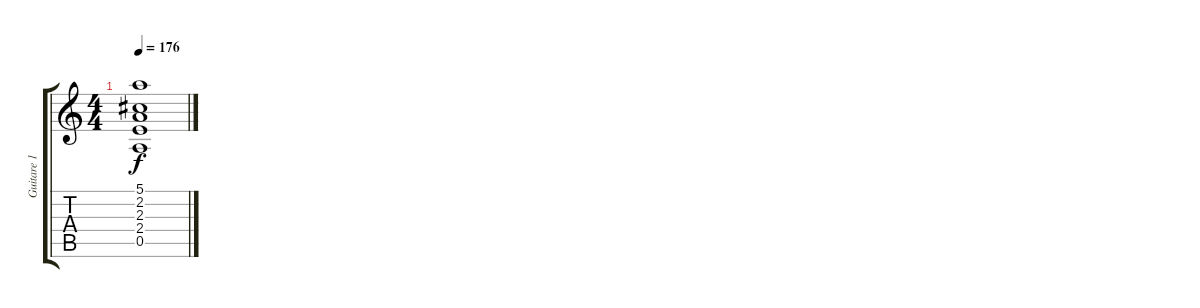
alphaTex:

\track ("Guitare 1" "Guitare 1") {instrument acousticguitarnylon}
\staff {score tabs}
\tuning (E4 B3 G3 D3 A2 E2) {hide}
\ts (4 4)
\tempo 176
\clef g2
\ks c
(5.1{t} 2.2{t} 2.3{t} 2.4{t} 0.5{t}).1{dy f}
